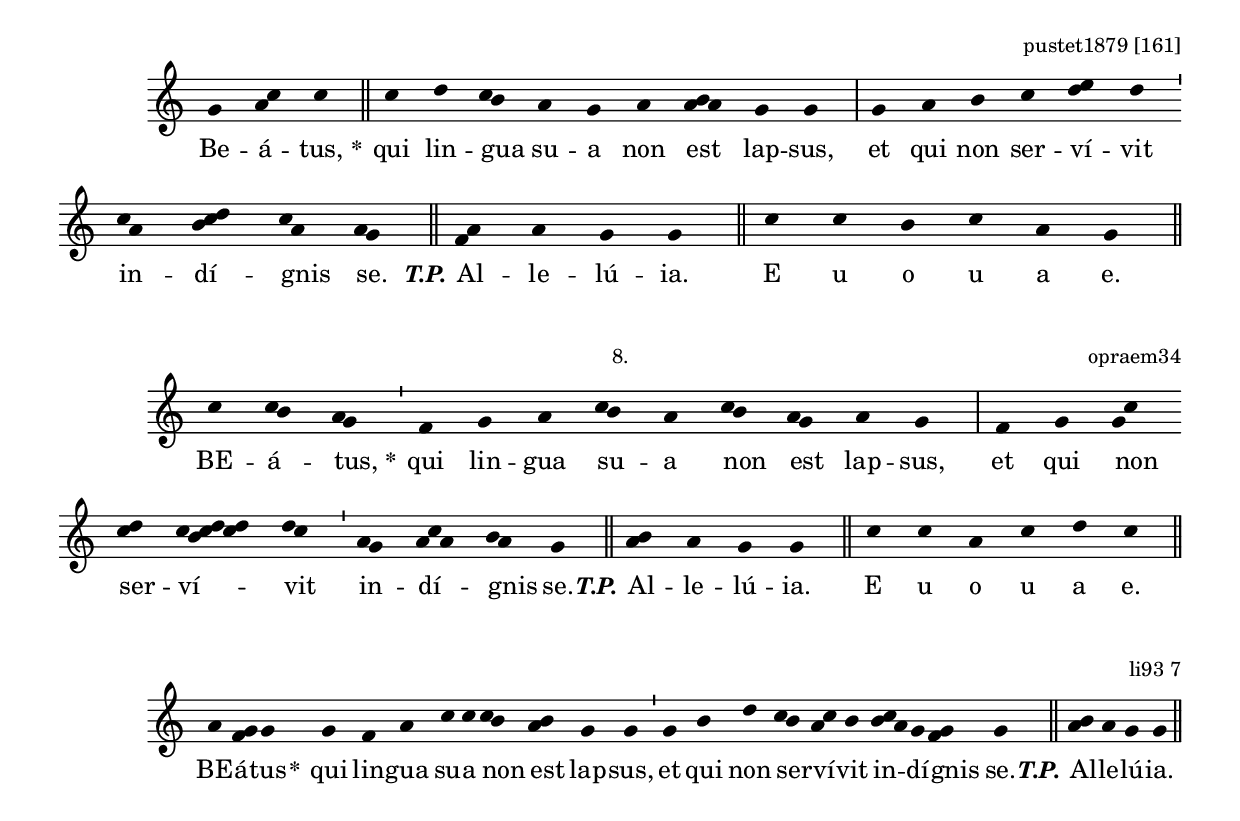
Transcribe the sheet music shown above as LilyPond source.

\version "2.19.32"

\include "../lib/synopsis.ily"

\score {
  \transpose c c' {
    \plainchant
    g4 \melisma { a c' } c' \bar "||"
    c' d' \melisma { c' b } a g a \melisma { a b a } g g \bar "|"
    g a b c' \melisma { d' e' } d' \bar "'"
    \melisma { c' a } \melisma { b c' d' } \melisma { c' a } \melisma { a g } \bar "||"
    \melisma { f a } a g g \bar "||"
    c' c' b c' a g \bar "||"
  }
  \addlyrics {
    Be -- á -- tus, \set stanza = \markup{"*"}
    qui lin -- gua su -- a non est lap -- sus,
    et qui non ser -- ví -- vit
    in -- dí -- gnis se.
    \set stanza = \markup{\italic{T.P.}}
    Al -- le -- lú -- ia.
    E u o u a e.
  }
  \header {
    fontes = "pustet1879 [161]"
  }
}

\score {
  \transpose c c' {
    \plainchant
    c'4 \melisma { c' b } \melisma { a g } \bar "'"
    f \bar "" g a \bar "" \melisma { c' b } a \bar "" \melisma { c' b } \bar "" \melisma { a g } \bar "" a g \bar "|"
    f \bar "" g \bar "" \melisma { g c' } \bar "" \melisma { c' d' } \melisma { c' b c' d' c' d' } \melisma { d' c' } \bar "'"
    \melisma { a g } \melisma { a c' a } \melisma { b a } \bar "" g \bar "||"
    \melisma { a b } a g g \bar "||"
    c' \bar "" c' \bar "" a \bar "" c' \bar "" d' \bar "" c' \bar "||"
  }
  \addlyrics {
    BE -- á -- tus, \set stanza = \markup{"*"}
    qui lin -- gua su -- a non est lap -- sus,
    et qui non ser -- ví -- vit
    in -- dí -- gnis se.
    \set stanza = \markup{\italic{T.P.}}
    Al -- le -- lú -- ia.
    E u o u a e.
  }
  \header {
    annotation = "8."
    mode = "8"
    office-part = "antiphona"
    fontes = "opraem34"
  }
}

\score {
  \transpose c c' {
    \plainchant
    a4 \melisma { f g } g
    g f a c' c' \melisma { c' b } \melisma { a b } g4. g \bar "'"
    g4 b d' \bar "" \melisma { c' b } \melisma { a c' } b \bar "" \melisma { b c' a } g \melisma { f g } g4. \bar "||"
    \melisma { a4 b } a g4. 4 \bar "||"
  }
  \addlyrics {
    BE -- á -- tus \set stanza = \markup{"*"}
    qui lin -- gua su -- a non est lap -- sus,
    et qui non ser -- ví -- vit in -- dí -- gnis se.
    \set stanza = \markup{\italic{T.P.}}
    Al -- le -- lú -- ia.
  }
  \header {
    fontes = "li93 7"
  }
}

%{
\score {
  \transpose c c' {
    \plainchant

  }
  \addlyrics {

  }
  \header {
    fontes = ""
  }
}
%}